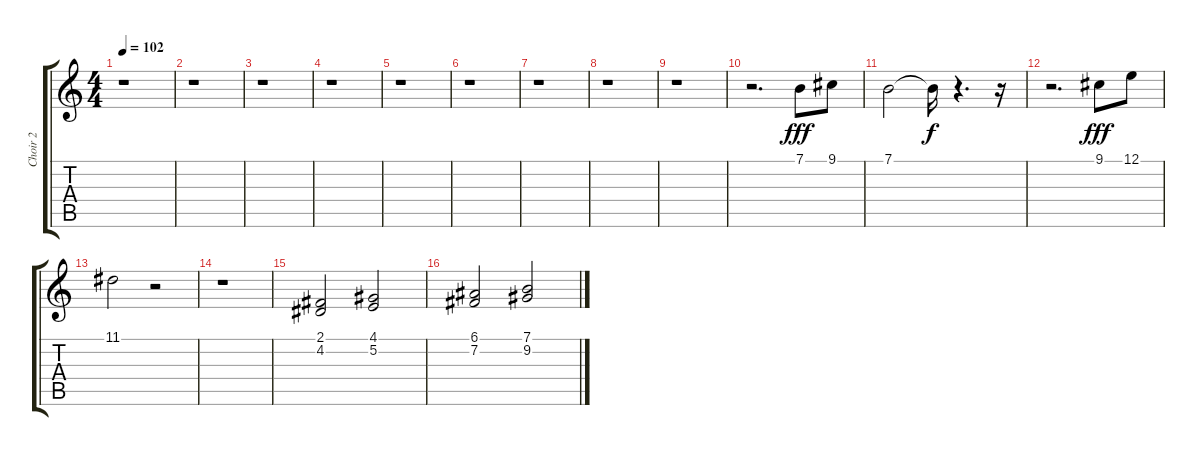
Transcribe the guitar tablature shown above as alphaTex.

\track ("Choir 2" "Choir 2") {instrument choiraahs}
\staff {score tabs}
\tuning (E4 B3 G3 D3 A2 E2) {hide}
\ts (4 4)
\tempo 102
\clef g2
\ks c
r.1{dy fff} |
r.1 |
r.1 |
r.1 |
r.1 |
r.1 |
r.1 |
r.1 |
r.1 |
r.2{d} 7.1.8 9.1.8 |
7.1.2 7.1{t}.16{dy f} r.4{d} r.16 |
r.2{d} 9.1.8{dy fff} 12.1.8 |
11.1.2 r.2 |
r.1 |
(2.1 4.2).2{balance 8} (4.1 5.2).2 |
(6.1 7.2).2 (7.1 9.2).2
